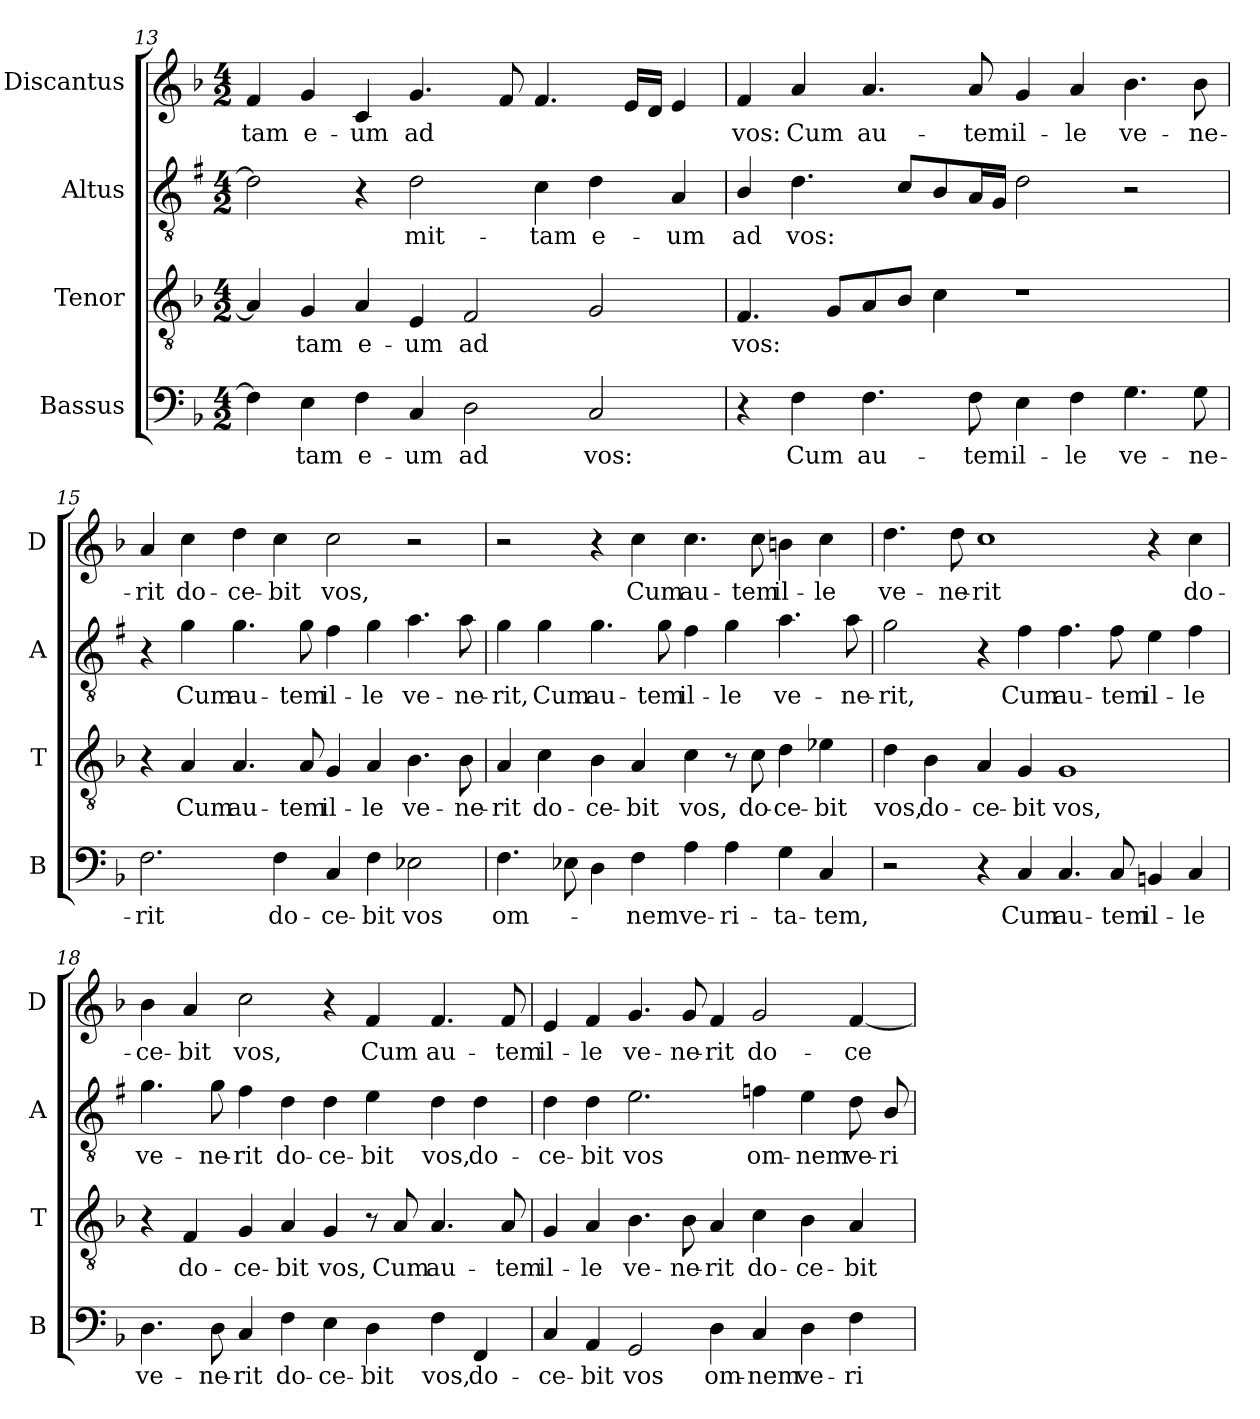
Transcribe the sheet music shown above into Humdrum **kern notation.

**kern	**text	**kern	**text	**kern	**text	**kern	**text
*part4	*part4	*part3	*part3	*part2	*part2	*part1	*part1
*staff4	*staff4	*staff3	*staff3	*staff2	*staff2	*staff1	*staff1
*I"Bassus	*	*I"Tenor	*	*I"Altus	*	*I"Discantus	*
*I'B	*	*I'T	*	*I'A	*	*I'D	*
!!LO:LB:g=z
*clefF4	*	*clefGv2	*	*clefGv2	*	*clefG2	*
*	*	*	*	*ITrd1c2	*	*	*
*k[b-]	*	*k[b-]	*	*k[b-]	*	*k[b-]	*
*F:	*	*F:	*	*F:	*	*F:	*
*M4/2	*	*M4/2	*	*M4/2	*	*M4/2	*
=13	=13	=13	=13	=13	=13	=13	=13
!	!	!	!	!	!	!	!LO:LY:b
4F\]	.	4A/]	.	2c\]	.	4f/	-tam
!	!LO:LY:b	!	!LO:LY:b	!	!	!	!LO:LY:b
4E\	-tam	4G/	-tam	.	.	4g/	e-
!	!LO:LY:b	!	!LO:LY:b	!	!	!	!LO:LY:b
4F\	e-	4A/	e-	4r	.	4c/	-um
!	!LO:LY:b	!	!LO:LY:b	!	!LO:LY:b	!	!LO:LY:b
4C/	-um	4E/	-um	2c\	mit-	4.g/	ad
!	!LO:LY:b	!	!LO:LY:b	!	!	!	!
2D\	ad	2F/	ad	.	.	.	.
.	.	.	.	.	.	8f/	.
!	!	!	!	!	!LO:LY:b	!	!
.	.	.	.	4B-\	-tam	4.f/	.
!	!LO:LY:b	!	!	!	!LO:LY:b	!	!
2C/	vos:	2G/	.	4c\	e-	.	.
.	.	.	.	.	.	16e/LL	.
.	.	.	.	.	.	16d/JJ	.
!	!	!	!	!	!LO:LY:b	!	!
.	.	.	.	4G/	-um	4e/	.
=14	=14	=14	=14	=14	=14	=14	=14
!	!	!	!LO:LY:b	!	!LO:LY:b	!	!LO:LY:b
4r	.	4.F/	vos:	4A/	ad	4f/	vos:
!	!LO:LY:b	!	!	!	!LO:LY:b	!	!LO:LY:b
4F\	Cum	.	.	4.c\	vos:	4a/	Cum
.	.	8G/L	.	.	.	.	.
!	!LO:LY:b	!	!	!	!	!	!LO:LY:b
4.F\	au-	8A/	.	.	.	4.a/	au-
.	.	8B-/J	.	8B-/L	.	.	.
.	.	4c\	.	8A/	.	.	.
!	!LO:LY:b	!	!	!	!	!	!LO:LY:b
8F\	-tem	.	.	16G/L	.	8a/	-tem
.	.	.	.	16F/JJ	.	.	.
!	!LO:LY:b	!	!	!	!	!	!LO:LY:b
4E\	il-	1r	.	2c\	.	4g/	il-
!	!LO:LY:b	!	!	!	!	!	!LO:LY:b
4F\	-le	.	.	.	.	4a/	-le
!	!LO:LY:b	!	!	!	!	!	!LO:LY:b
4.G\	ve-	.	.	2r	.	4.b-\	ve-
!	!LO:LY:b	!	!	!	!	!	!LO:LY:b
8G\	-ne-	.	.	.	.	8b-\	-ne-
=15	=15	=15	=15	=15	=15	=15	=15
!	!LO:LY:b	!	!	!	!	!	!LO:LY:b
2.F\	-rit	4r	.	4r	.	4a/	-rit
!	!	!	!LO:LY:b	!	!LO:LY:b	!	!LO:LY:b
.	.	4A/	Cum	4f\	Cum	4cc\	do-
!	!	!	!LO:LY:b	!	!LO:LY:b	!	!LO:LY:b
.	.	4.A/	au-	4.f\	au-	4dd\	-ce-
!	!LO:LY:b	!	!	!	!	!	!LO:LY:b
4F\	do-	.	.	.	.	4cc\	-bit
!	!	!	!LO:LY:b	!	!LO:LY:b	!	!
.	.	8A/	-tem	8f\	-tem	.	.
!	!LO:LY:b	!	!LO:LY:b	!	!LO:LY:b	!	!LO:LY:b
4C/	-ce-	4G/	il-	4e\	il-	2cc\	vos,
!	!LO:LY:b	!	!LO:LY:b	!	!LO:LY:b	!	!
4F\	-bit	4A/	-le	4f\	-le	.	.
!	!LO:LY:b	!	!LO:LY:b	!	!LO:LY:b	!	!
2E-X\	vos	4.B-\	ve-	4.g\	ve-	2r	.
!	!	!	!LO:LY:b	!	!LO:LY:b	!	!
.	.	8B-\	-ne-	8g\	-ne-	.	.
!!LO:LB:g=z
=16	=16	=16	=16	=16	=16	=16	=16
!	!LO:LY:b	!	!LO:LY:b	!	!LO:LY:b	!	!
4.F\	om-	4A/	-rit	4f\	-rit,	2r	.
!	!	!	!LO:LY:b	!	!LO:LY:b	!	!
.	.	4c\	do-	4f\	Cum	.	.
8E-X\	.	.	.	.	.	.	.
!	!	!	!LO:LY:b	!	!LO:LY:b	!	!
4D\	.	4B-\	-ce-	4.f\	au-	4r	.
!	!LO:LY:b	!	!LO:LY:b	!	!	!	!LO:LY:b
4F\	-nem	4A/	-bit	.	.	4cc\	Cum
!	!	!	!	!	!LO:LY:b	!	!
.	.	.	.	8f\	-tem	.	.
!	!LO:LY:b	!	!LO:LY:b	!	!LO:LY:b	!	!LO:LY:b
4A\	ve-	4c\	vos,	4e\	il-	4.cc\	au-
!	!LO:LY:b	!	!	!	!LO:LY:b	!	!
4A\	-ri-	8r	.	4f\	-le	.	.
!	!	!	!LO:LY:b	!	!	!	!LO:LY:b
.	.	8c\	do-	.	.	8cc\	-tem
!	!LO:LY:b	!	!LO:LY:b	!	!LO:LY:b	!	!LO:LY:b
4G\	-ta-	4d\	-ce-	4.g\	ve-	4bn\	il-
!	!LO:LY:b	!	!LO:LY:b	!	!	!	!LO:LY:b
4C/	-tem,	4e-X\	-bit	.	.	4cc\	-le
!	!	!	!	!	!LO:LY:b	!	!
.	.	.	.	8g\	-ne-	.	.
=17	=17	=17	=17	=17	=17	=17	=17
!	!	!	!LO:LY:b	!	!LO:LY:b	!	!LO:LY:b
2r	.	4d\	vos,	2f\	-rit,	4.dd\	ve-
!	!	!	!LO:LY:b	!	!	!	!
.	.	4B-\	do-	.	.	.	.
!	!	!	!	!	!	!	!LO:LY:b
.	.	.	.	.	.	8dd\	-ne-
!	!	!	!LO:LY:b	!	!	!	!LO:LY:b
4r	.	4A/	-ce-	4r	.	1cc	-rit
!	!LO:LY:b	!	!LO:LY:b	!	!LO:LY:b	!	!
4C/	Cum	4G/	-bit	4e\	Cum	.	.
!	!LO:LY:b	!	!LO:LY:b	!	!LO:LY:b	!	!
4.C/	au-	1G	vos,	4.e\	au-	.	.
!	!LO:LY:b	!	!	!	!LO:LY:b	!	!
8C/	-tem	.	.	8e\	-tem	.	.
!	!LO:LY:b	!	!	!	!LO:LY:b	!	!
4BBn/	il-	.	.	4d\	il-	4r	.
!	!LO:LY:b	!	!	!	!LO:LY:b	!	!LO:LY:b
4C/	-le	.	.	4e\	-le	4cc\	do-
=18	=18	=18	=18	=18	=18	=18	=18
!	!LO:LY:b	!	!	!	!LO:LY:b	!	!LO:LY:b
4.D\	ve-	4r	.	4.f\	ve-	4b-\	-ce-
!	!	!	!LO:LY:b	!	!	!	!LO:LY:b
.	.	4F/	do-	.	.	4a/	-bit
!	!LO:LY:b	!	!	!	!LO:LY:b	!	!
8D\	-ne-	.	.	8f\	-ne-	.	.
!	!LO:LY:b	!	!LO:LY:b	!	!LO:LY:b	!	!LO:LY:b
4C/	-rit	4G/	-ce-	4e\	-rit	2cc\	vos,
!	!LO:LY:b	!	!LO:LY:b	!	!LO:LY:b	!	!
4F\	do-	4A/	-bit	4c\	do-	.	.
!	!LO:LY:b	!	!LO:LY:b	!	!LO:LY:b	!	!
4E\	-ce-	4G/	vos,	4c\	-ce-	4r	.
!	!LO:LY:b	!	!	!	!LO:LY:b	!	!LO:LY:b
4D\	-bit	8r	.	4d\	-bit	4f/	Cum
!	!	!	!LO:LY:b	!	!	!	!
.	.	8A/	Cum	.	.	.	.
!	!LO:LY:b	!	!LO:LY:b	!	!LO:LY:b	!	!LO:LY:b
4F\	vos,	4.A/	au-	4c\	vos,	4.f/	au-
!	!LO:LY:b	!	!	!	!LO:LY:b	!	!
4FF/	do-	.	.	4c\	do-	.	.
!	!	!	!LO:LY:b	!	!	!	!LO:LY:b
.	.	8A/	-tem	.	.	8f/	-tem
!!LO:LB:g=z
=19	=19	=19	=19	=19	=19	=19	=19
!	!LO:LY:b	!	!LO:LY:b	!	!LO:LY:b	!	!LO:LY:b
4C/	-ce-	4G/	il-	4c\	-ce-	4e/	il-
!	!LO:LY:b	!	!LO:LY:b	!	!LO:LY:b	!	!LO:LY:b
4AA/	-bit	4A/	-le	4c\	-bit	4f/	-le
!	!LO:LY:b	!	!LO:LY:b	!	!LO:LY:b	!	!LO:LY:b
2GG/	vos	4.B-\	ve-	2.d\	vos	4.g/	ve-
!	!	!	!LO:LY:b	!	!	!	!LO:LY:b
.	.	8B-\	-ne-	.	.	8g/	-ne-
!	!LO:LY:b	!	!LO:LY:b	!	!	!	!LO:LY:b
4D\	om-	4A/	-rit	.	.	4f/	-rit
!	!LO:LY:b	!	!LO:LY:b	!	!LO:LY:b	!	!LO:LY:b
4C/	-nem	4c\	do-	4e-X\	om-	2g/	do-
!	!LO:LY:b	!	!LO:LY:b	!	!LO:LY:b	!	!
4D\	ve-	4B-\	-ce-	4d\	-nem	.	.
!	!LO:LY:b	!	!LO:LY:b	!	!LO:LY:b	!	!LO:LY:b
4F\	-ri-	4A/	-bit	8c\	ve-	[4f/	-ce-
!	!	!	!	!	!LO:LY:b	!	!
.	.	.	.	8A/	-ri-	.	.
=	=	=	=	=	=	=	=
*-	*-	*-	*-	*-	*-	*-	*-
